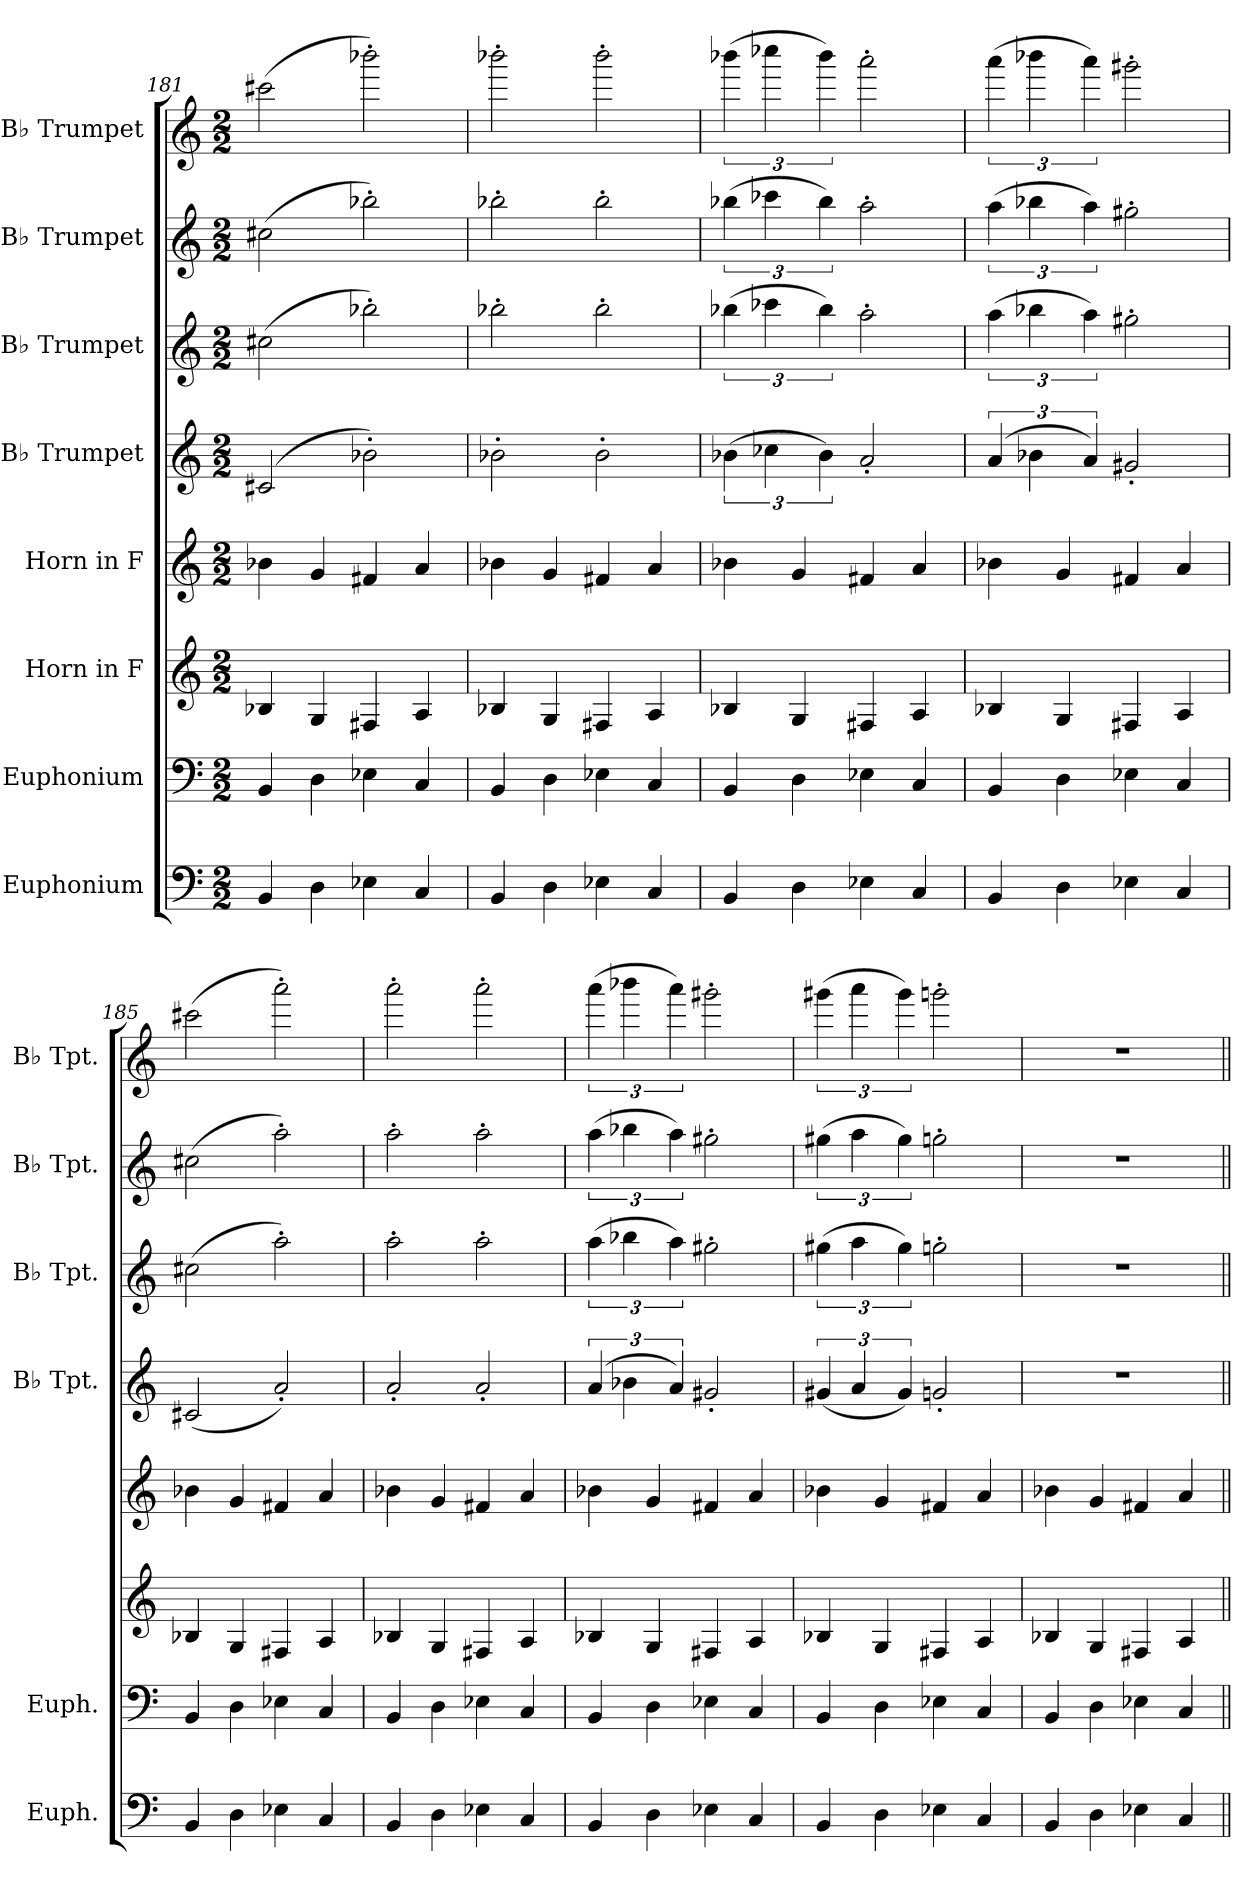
**kern	**kern	**kern	**kern	**kern	**kern	**kern	**kern
*part8	*part7	*part6	*part5	*part4	*part3	*part2	*part1
*staff8	*staff7	*staff6	*staff5	*staff4	*staff3	*staff2	*staff1
*I"Euphonium	*I"Euphonium	*I"Horn in F	*I"Horn in F	*I"B♭ Trumpet	*I"B♭ Trumpet	*I"B♭ Trumpet	*I"B♭ Trumpet
*I'Euph.	*I'Euph.	*	*	*I'B♭ Tpt.	*I'B♭ Tpt.	*I'B♭ Tpt.	*I'B♭ Tpt.
!!LO:PB:g=z
*clefF4	*clefF4	*clefG2	*clefG2	*clefG2	*clefG2	*clefG2	*clefG2
*	*	*ITrd4c7	*ITrd4c7	*ITrd1c2	*ITrd1c2	*ITrd1c2	*ITrd1c2
*k[]	*k[]	*k[b-]	*k[b-]	*k[b-e-]	*k[b-e-]	*k[b-e-]	*k[b-e-]
*M2/2	*M2/2	*M2/2	*M2/2	*M2/2	*M2/2	*M2/2	*M2/2
=181	=181	=181	=181	=181	=181	=181	=181
4BB/	4BB/	4E-X/	4e-X\	(2Bn/	(2bn\	(2bn\	(2bbn\
4D\	4D\	4C/	4c/	.	.	.	.
4E-X\	4E-X\	4BBn/	4Bn/	2a-X'\)	2aa-X'\)	2aa-X'\)	2aaa-X'\)
4C/	4C/	4D/	4d/	.	.	.	.
=182	=182	=182	=182	=182	=182	=182	=182
4BB/	4BB/	4E-X/	4e-X\	2a-X'\	2aa-X'\	2aa-X'\	2aaa-X'\
4D\	4D\	4C/	4c/	.	.	.	.
4E-X\	4E-X\	4BBn/	4Bn/	2a-'\	2aa-'\	2aa-'\	2aaa-'\
4C/	4C/	4D/	4d/	.	.	.	.
=183	=183	=183	=183	=183	=183	=183	=183
4BB/	4BB/	4E-X/	4e-X\	(6a-X\	(6aa-X\	(6aa-X\	(6aaa-X\
.	.	.	.	6b--X\	6bb--X\	6bb--X\	6bbb--X\
4D\	4D\	4C/	4c/	.	.	.	.
.	.	.	.	6a-\)	6aa-\)	6aa-\)	6aaa-\)
4E-X\	4E-X\	4BBn/	4Bn/	2g'/	2gg'\	2gg'\	2ggg'\
4C/	4C/	4D/	4d/	.	.	.	.
=184	=184	=184	=184	=184	=184	=184	=184
4BB/	4BB/	4E-X/	4e-X\	(6g/	(6gg\	(6gg\	(6ggg\
.	.	.	.	6a-X\	6aa-X\	6aa-X\	6aaa-X\
4D\	4D\	4C/	4c/	.	.	.	.
.	.	.	.	6g/)	6gg\)	6gg\)	6ggg\)
4E-X\	4E-X\	4BBn/	4Bn/	2f#X'/	2ff#X'\	2ff#X'\	2fff#X'\
4C/	4C/	4D/	4d/	.	.	.	.
!!LO:LB:g=z
=185	=185	=185	=185	=185	=185	=185	=185
4BB/	4BB/	4E-X/	4e-X\	(2Bn/	(2bn\	(2bn\	(2bbn\
4D\	4D\	4C/	4c/	.	.	.	.
4E-X\	4E-X\	4BBn/	4Bn/	2g'/)	2gg'\)	2gg'\)	2ggg'\)
4C/	4C/	4D/	4d/	.	.	.	.
=186	=186	=186	=186	=186	=186	=186	=186
4BB/	4BB/	4E-X/	4e-X\	2g'/	2gg'\	2gg'\	2ggg'\
4D\	4D\	4C/	4c/	.	.	.	.
4E-X\	4E-X\	4BBn/	4Bn/	2g'/	2gg'\	2gg'\	2ggg'\
4C/	4C/	4D/	4d/	.	.	.	.
=187	=187	=187	=187	=187	=187	=187	=187
4BB/	4BB/	4E-X/	4e-X\	(6g/	(6gg\	(6gg\	(6ggg\
.	.	.	.	6a-X\	6aa-X\	6aa-X\	6aaa-X\
4D\	4D\	4C/	4c/	.	.	.	.
.	.	.	.	6g/)	6gg\)	6gg\)	6ggg\)
4E-X\	4E-X\	4BBn/	4Bn/	2f#X'/	2ff#X'\	2ff#X'\	2fff#X'\
4C/	4C/	4D/	4d/	.	.	.	.
=188	=188	=188	=188	=188	=188	=188	=188
4BB/	4BB/	4E-X/	4e-X\	(6f#X/	(6ff#X\	(6ff#X\	(6fff#X\
.	.	.	.	6g/	6gg\	6gg\	6ggg\
4D\	4D\	4C/	4c/	.	.	.	.
.	.	.	.	6f#/)	6ff#\)	6ff#\)	6fff#\)
4E-X\	4E-X\	4BBn/	4Bn/	2fn'/	2ffn'\	2ffn'\	2fffn'\
4C/	4C/	4D/	4d/	.	.	.	.
=189	=189	=189	=189	=189	=189	=189	=189
4BB/	4BB/	4E-X/	4e-X\	1r	1r	1r	1r
4D\	4D\	4C/	4c/	.	.	.	.
4E-X\	4E-X\	4BBn/	4Bn/	.	.	.	.
4C/	4C/	4D/	4d/	.	.	.	.
=||	=||	=||	=||	=||	=||	=||	=||
*-	*-	*-	*-	*-	*-	*-	*-
